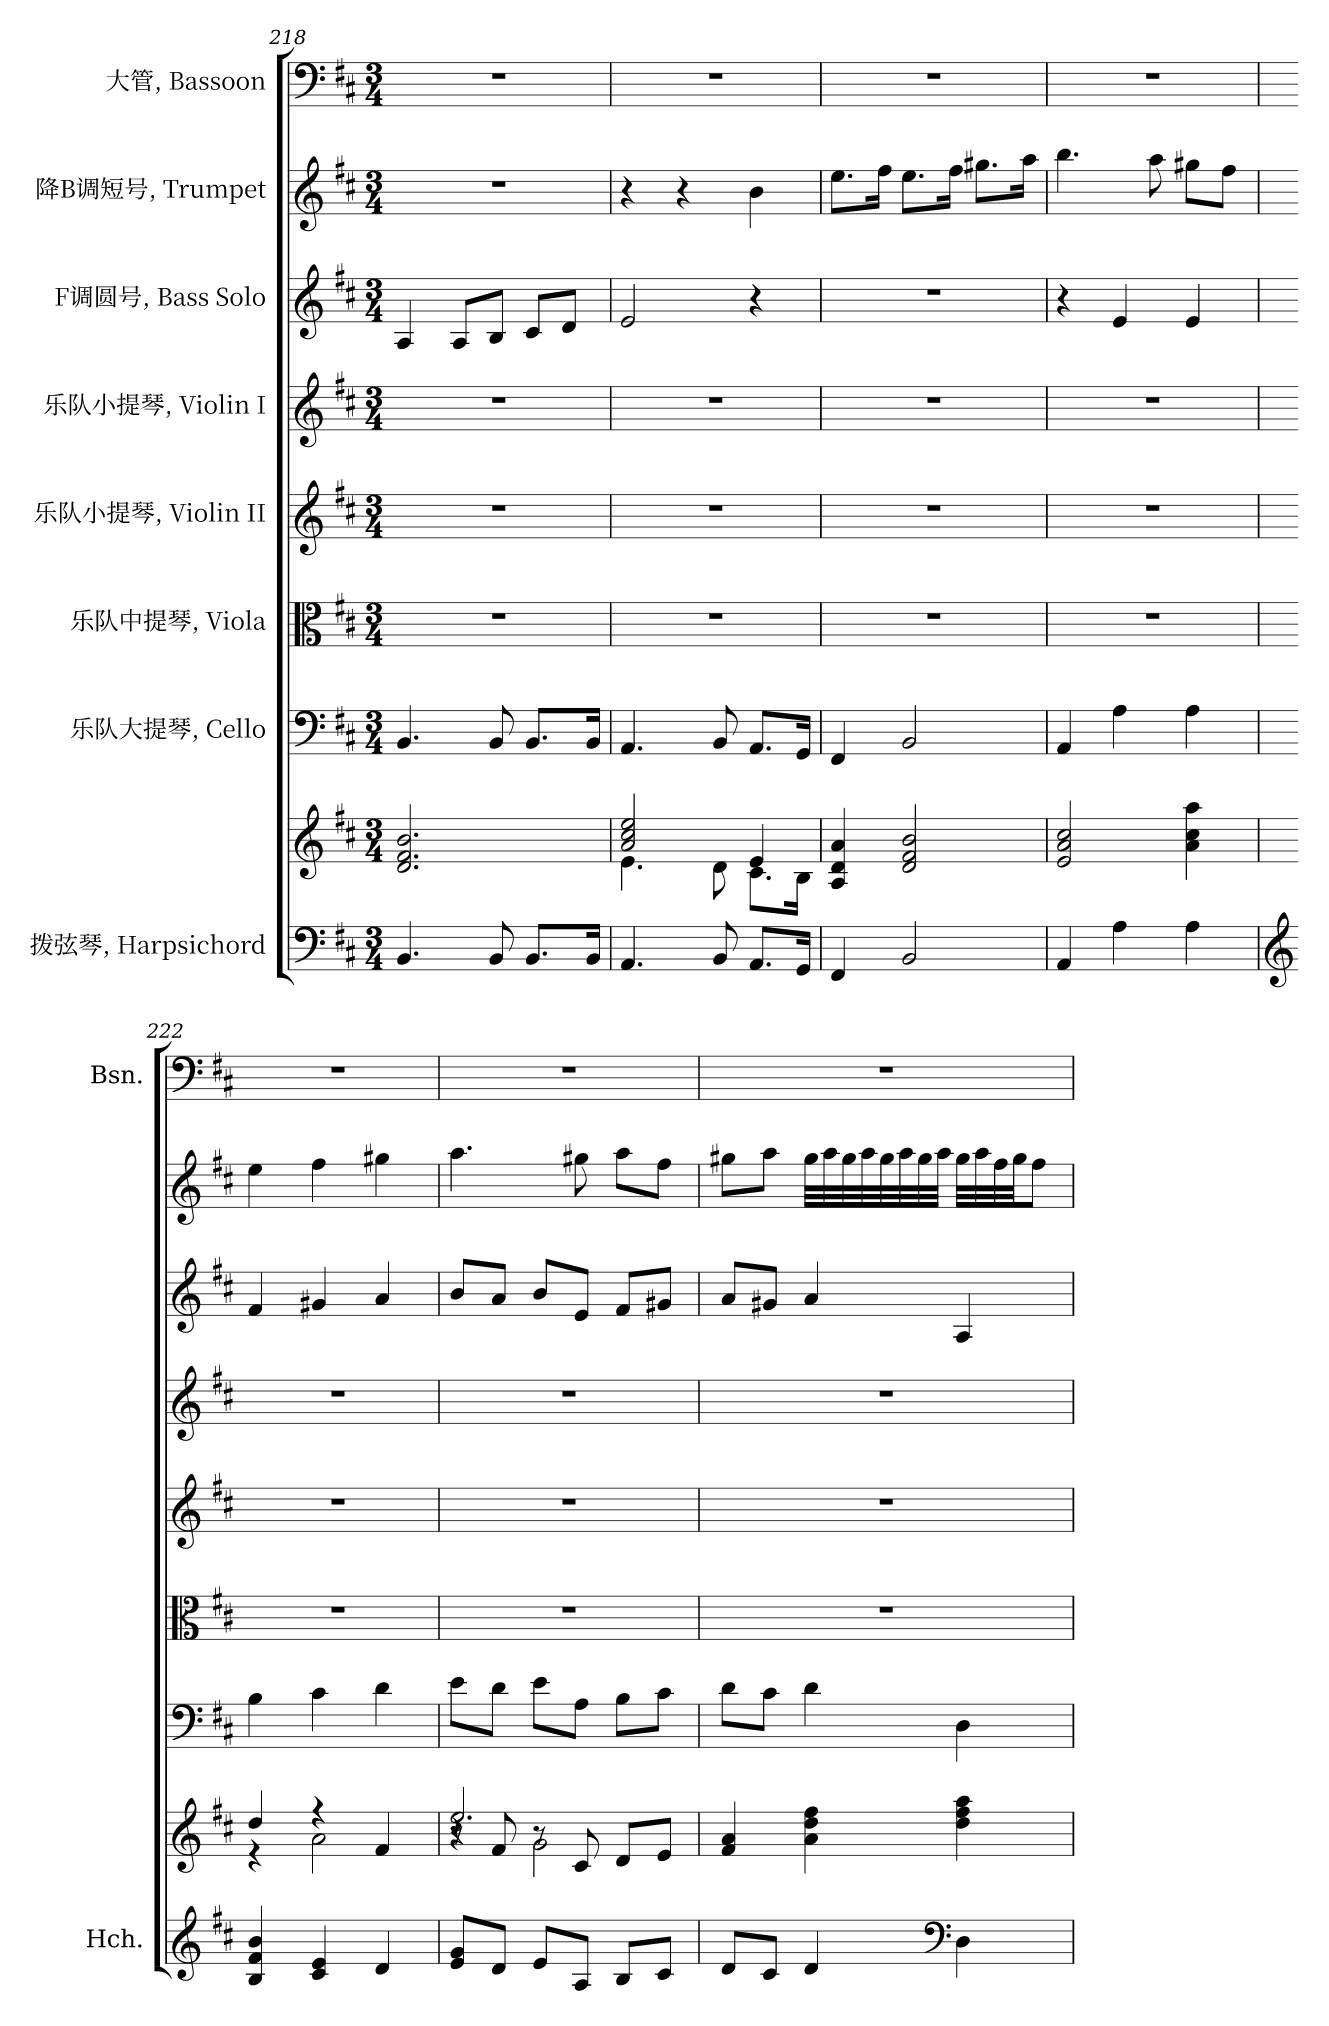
**kern	**kern	**kern	**kern	**kern	**kern	**kern	**kern	**kern
*part8	*part8	*part7	*part6	*part5	*part4	*part3	*part2	*part1
*staff9	*staff8	*staff7	*staff6	*staff5	*staff4	*staff3	*staff2	*staff1
*I"拨弦琴, Harpsichord	*	*I"乐队大提琴, Cello	*I"乐队中提琴, Viola	*I"乐队小提琴, Violin II	*I"乐队小提琴, Violin I	*I"F调圆号, Bass Solo	*I"降B调短号, Trumpet	*I"大管, Bassoon
*I'Hch.	*	*	*	*	*	*	*	*I'Bsn.
*clefF4	*clefG2	*clefF4	*clefC3	*clefG2	*clefG2	*clefG2	*clefG2	*clefF4
*	*	*	*	*	*	*ITrd4c7	*ITrd1c2	*
*k[f#c#]	*k[f#c#]	*k[f#c#]	*k[f#c#]	*k[f#c#]	*k[f#c#]	*k[f#]	*k[]	*k[f#c#]
*M3/4	*M3/4	*M3/4	*M3/4	*M3/4	*M3/4	*M3/4	*M3/4	*M3/4
=218	=218	=218	=218	=218	=218	=218	=218	=218
4.BB/	2.d/ 2.f#/ 2.b/	4.BB/	2.r	2.r	2.r	4D/	2.r	2.r
.	.	.	.	.	.	8D/L	.	.
8BB/	.	8BB/	.	.	.	8E/J	.	.
8.BB/L	.	8.BB/L	.	.	.	8F#/L	.	.
.	.	.	.	.	.	8G/J	.	.
16BB/Jk	.	16BB/Jk	.	.	.	.	.	.
=219	=219	=219	=219	=219	=219	=219	=219	=219
*	*^	*	*	*	*	*	*	*
4.AA/	2a/ 2cc#/ 2ee/	4.e\	4.AA/	2.r	2.r	2.r	2A/	4r	2.r
.	.	.	.	.	.	.	.	4r	.
8BB/	.	8d\	8BB/	.	.	.	.	.	.
8.AA/L	4e/	8.c#\L	8.AA/L	.	.	.	4r	4a\	.
16GG/Jk	.	16B\Jk	16GG/Jk	.	.	.	.	.	.
*	*v	*v	*	*	*	*	*	*	*
!!LO:PB:g=z
=220	=220	=220	=220	=220	=220	=220	=220	=220
4FF#/	4A/ 4d/ 4a/	4FF#/	2.r	2.r	2.r	2.r	8.dd\L	2.r
.	.	.	.	.	.	.	16ee\Jk	.
2BB/	2d/ 2f#/ 2b/	2BB/	.	.	.	.	8.dd\L	.
.	.	.	.	.	.	.	16ee\Jk	.
.	.	.	.	.	.	.	8.ff#X\L	.
.	.	.	.	.	.	.	16gg\Jk	.
=221	=221	=221	=221	=221	=221	=221	=221	=221
4AA/	2e/ 2a/ 2cc#/	4AA/	2.r	2.r	2.r	4r	4.aa\	2.r
4A\	.	4A\	.	.	.	4A/	.	.
.	.	.	.	.	.	.	8gg\	.
4A\	4a\ 4cc#\ 4aa\	4A\	.	.	.	4A/	8ff#X\L	.
.	.	.	.	.	.	.	8ee\J	.
=222	=222	=222	=222	=222	=222	=222	=222	=222
*clefG2	*	*	*	*	*	*	*	*
*	*^	*	*	*	*	*	*	*
4B/ 4f#/ 4b/	4dd/	4r	4B\	2.r	2.r	2.r	4B/	4dd\	2.r
4c#/ 4e/	4r	2a\	4c#\	.	.	.	4c#X/	4ee\	.
4d/	4f#/	.	4d\	.	.	.	4d/	4ff#X\	.
=223	=223	=223	=223	=223	=223	=223	=223	=223	=223
*	*	*^	*	*	*	*	*	*	*
8e/ 8g/L	2.ee/	4r	8r	8e\L	2.r	2.r	2.r	8e/L	4.gg\	2.r
8d/J	.	.	8f#/	8d\J	.	.	.	8d/J	.	.
8e/L	.	2g\	8r	8e\L	.	.	.	8e/L	.	.
8A/J	.	.	8c#/	8A\J	.	.	.	8A/J	8ff#X\	.
8B/L	.	.	8d/L	8B\L	.	.	.	8B/L	8gg\L	.
8c#/J	.	.	8e/J	8c#\J	.	.	.	8c#X/J	8ee\J	.
*	*v	*v	*v	*	*	*	*	*	*	*
!!LO:PB:g=z
=224	=224	=224	=224	=224	=224	=224	=224	=224
8d/L	4f#/ 4a/	8d\L	2.r	2.r	2.r	8d/L	8ff#X\L	2.r
8c#/J	.	8c#\J	.	.	.	8c#X/J	8gg\J	.
4d/	4a\ 4dd\ 4ff#\	4d\	.	.	.	4d/	32ff#\LLL	.
.	.	.	.	.	.	.	32gg\	.
.	.	.	.	.	.	.	32ff#\	.
.	.	.	.	.	.	.	32gg\	.
.	.	.	.	.	.	.	32ff#\	.
.	.	.	.	.	.	.	32gg\	.
.	.	.	.	.	.	.	32ff#\	.
.	.	.	.	.	.	.	32gg\JJJ	.
*clefF4	*	*	*	*	*	*	*	*
4D\	4dd\ 4ff#\ 4aa\	4D\	.	.	.	4D/	32ff#\LLL	.
.	.	.	.	.	.	.	32gg\	.
.	.	.	.	.	.	.	32ee\	.
.	.	.	.	.	.	.	32ff#\JJ	.
.	.	.	.	.	.	.	8ee\J	.
=	=	=	=	=	=	=	=	=
*-	*-	*-	*-	*-	*-	*-	*-	*-
